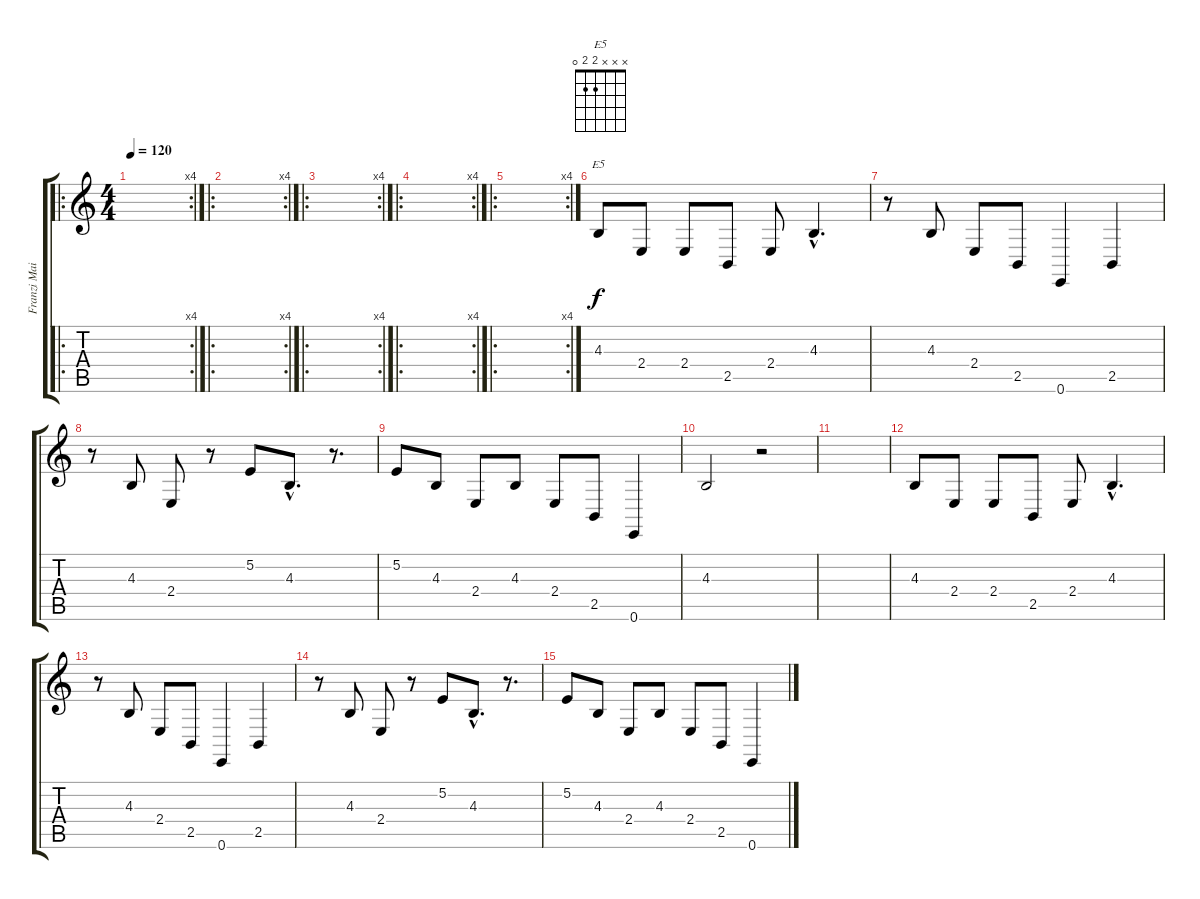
\track ("Franzi Maize" "Franzi Mai") {instrument tenorsax}
\staff {score tabs}
\tuning (E4 B3 G3 D3 A2 E2) {hide}
\chord ("E5" x x x 2 2 0)
\ro
\rc 4
\ts (4 4)
\tempo 120
\clef g2
\ks c
|
\ro
\rc 4
|
\ro
\rc 4
|
\ro
\rc 4
|
\ro
\rc 4
|
4.3.8{ch "E5"} 2.4.8 2.4.8 2.5.8 2.4.8 4.3{hac}.4{d} |
r.8 4.3.8 2.4.8 2.5.8 0.6.4 2.5.4 |
r.8 4.3.8 2.4.8 r.8 5.2.8 4.3{hac}.8{d} r.8{d} |
5.2.8 4.3.8 2.4.8 4.3.8 2.4.8 2.5.8 0.6.4 |
4.3.2 r.2 |
|
4.3.8 2.4.8 2.4.8 2.5.8 2.4.8 4.3{hac}.4{d} |
r.8 4.3.8 2.4.8 2.5.8 0.6.4 2.5.4 |
r.8 4.3.8 2.4.8 r.8 5.2.8 4.3{hac}.8{d} r.8{d} |
5.2.8 4.3.8 2.4.8 4.3.8 2.4.8 2.5.8 0.6.4
